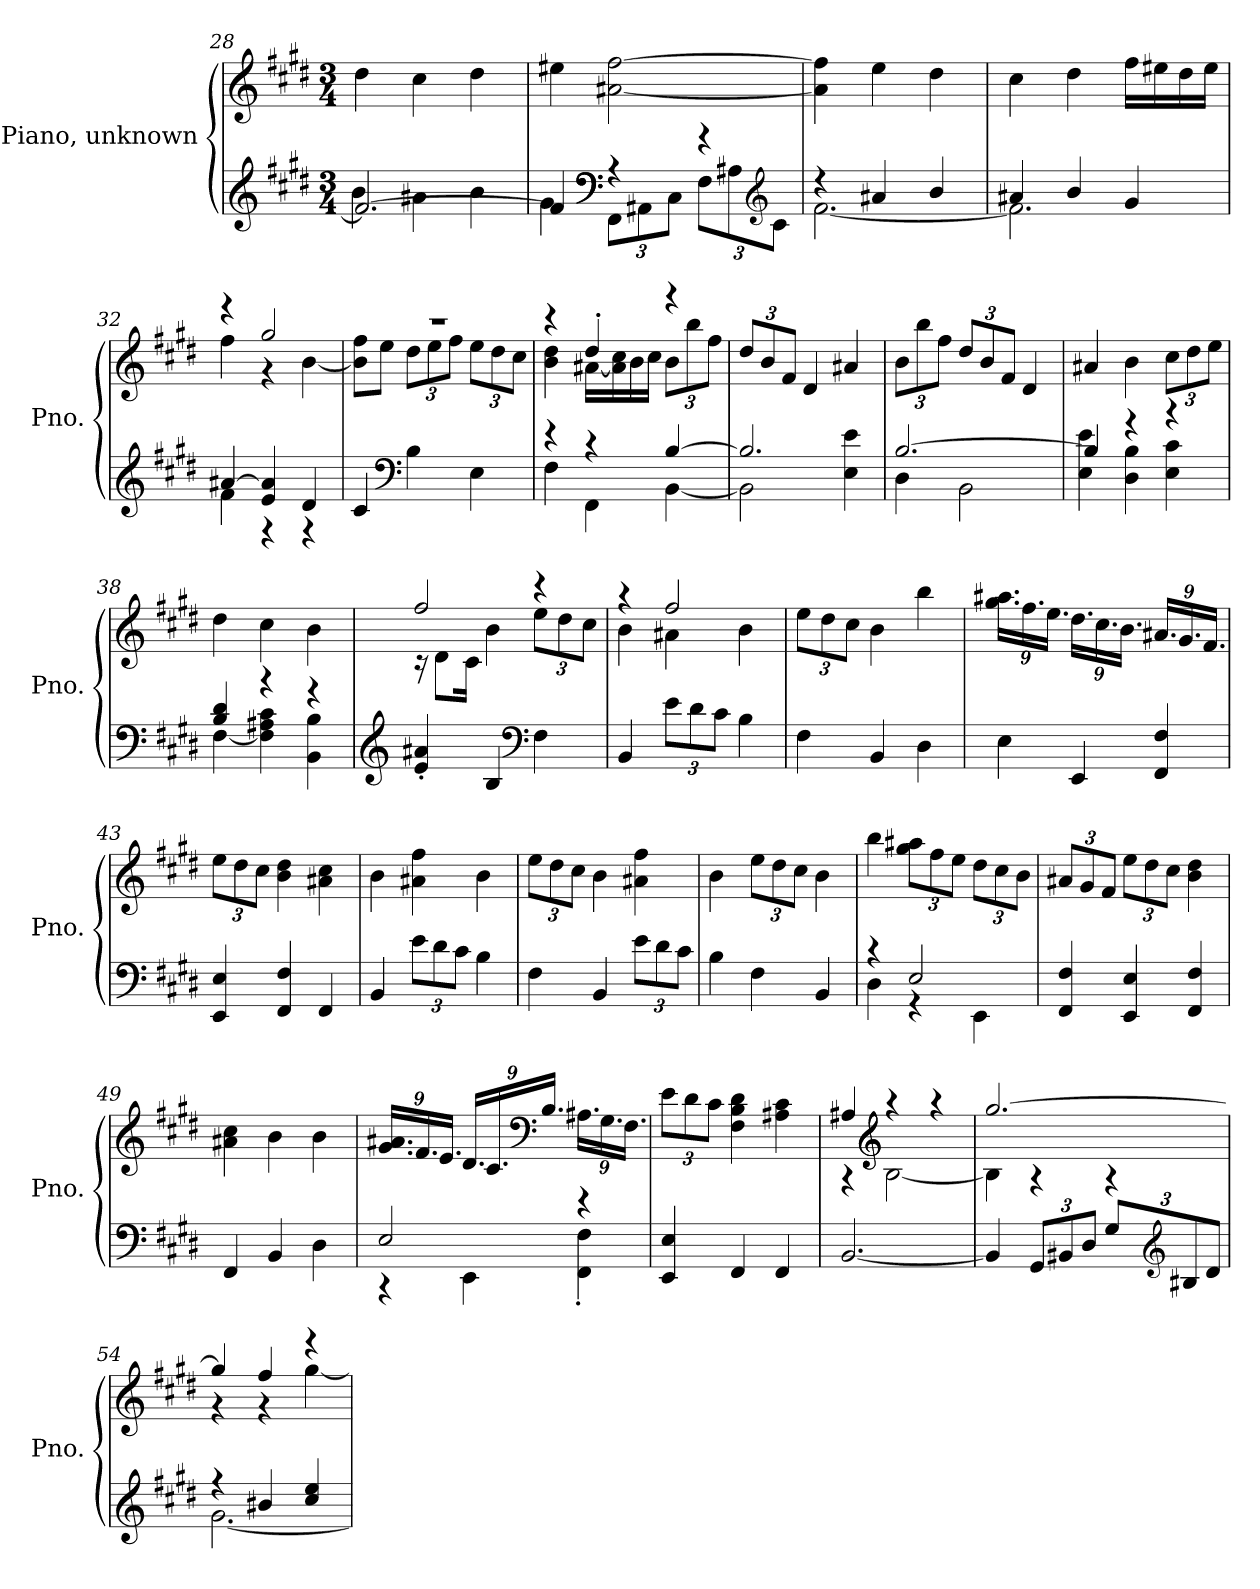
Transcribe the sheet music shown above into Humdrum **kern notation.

**kern	**kern
*part1	*part1
*staff2	*staff1
*I"Piano, unknown	*
*I'Pno.	*
*clefG2	*clefG2
*k[f#c#g#d#]	*k[f#c#g#d#]
*M3/4	*M3/4
=28	=28
*^	*
2.f#/_	4b\	4dd#\
.	4a#X\	4cc#\
.	4b\	4dd#\
!!LO:LB:g=z
=29	=29	=29
4f#/]	4g#\	4ee#X\
*clefF4	*	*
*	*Xbrackettup	*
4r	12FF#\L	[2a#X\ [2ff#\
.	12AA#X\	.
.	12C#\J	.
4r	12F#\L	.
.	12A#X\	.
*clefG2	*	*
.	12c#\J	.
=30	=30	=30
4r	[2.f#\	4a#\] 4ff#\]
4a#X/	.	4ee\
4b/	.	4dd#\
=31	=31	=31
4a#X/	2.f#\]	4cc#\
4b/	.	4dd#\
4g#/	.	16ff#\LL
.	.	16ee#X\
.	.	16dd#\
.	.	16ee#\JJ
=32	=32	=32
*	*	*^
[4a#X/	4f#\	4r	4ff#\
4e/ 4a#/]	4r	2gg#/	4r
4d#/	4r	.	[4b\
*v	*v	*	*
=33	=33	=33
4c#/	2.r	8b\] 8ff#\L
.	.	8ee\J
*clefF4	*	*
*	*	*Xbrackettup
4B\	.	12dd#\L
.	.	12ee\
.	.	12ff#\J
4E\	.	12ee\L
.	.	12dd#\
.	.	12cc#\J
!!LO:PB:g=z	!!
=34	=34	=34
*^	*	*
4r	4F#\	4r	4b\ 4dd#\
4r	4FF#\	4dd#'/	[16a#X\LL
.	.	.	16a#\] 16cc#\
.	.	.	16b\
.	.	.	16cc#\JJ
[4B/	[4BB\	4r	12b\L
.	.	.	12bb\
.	.	.	12ff#\J
*	*	*v	*v
=35	=35	=35
2.B/]	2BB\]	12dd#/L
.	.	12b/
.	.	12f#/J
.	.	4d#/
.	4E\ 4e\	4a#X/
=36	=36	=36
[2.B/	4D#\	12b\L
.	.	12bb\
.	.	12ff#\J
.	2BB\	12dd#/L
.	.	12b/
.	.	12f#/J
.	.	4d#/
=37	=37	=37
4B/]	4E\ 4e\	4a#X/
4r	4D#\ 4B\	4b\
4r	4E\ 4c#\	12cc#\L
.	.	12dd#\
.	.	12ee\J
=38	=38	=38
4B/ 4d#/	[4F#\	4dd#\
4r	4F#\] 4A#X\ 4c#\	4cc#\
4r	4BB\ 4B\	4b\
*v	*v	*
!!LO:LB:g=z
=39	=39
*clefG2	*
*	*^
4e/' 4a#X/'	2ff#/	16r
.	.	8d#\L
.	.	16c#\Jk
4B/	.	4b\
*clefF4	*	*
4F#\	4r	12ee\L
.	.	12dd#\
.	.	12cc#\J
=40	=40	=40
4BB/	4r	4b\
12e\L	2ff#/	4a#X\
12d#\	.	.
12c#\J	.	.
4B\	.	4b\
*	*v	*v
=41	=41
4F#\	12ee\L
.	12dd#\
.	12cc#\J
4BB/	4b\
4D#\	4bb\
=42	=42
4E\	18.gg#\ 18.aa#X\LL
.	18.ff#\
.	18.ee\JJ
4EE/	18.dd#\LL
.	18.cc#\
.	18.b\JJ
4FF#/ 4F#/	18.a#X/LL
.	18.g#/
.	18.f#/JJ
!!LO:LB:g=z
=43	=43
4EE/ 4E/	12ee\L
.	12dd#\
.	12cc#\J
4FF#/ 4F#/	4b\ 4dd#\
4FF#/	4a#X\ 4cc#\
=44	=44
4BB/	4b\
12e\L	4a#X\ 4ff#\
12d#\	.
12c#\J	.
4B\	4b\
=45	=45
4F#\	12ee\L
.	12dd#\
.	12cc#\J
4BB/	4b\
12e\L	4a#X\ 4ff#\
12d#\	.
12c#\J	.
=46	=46
4B\	4b\
4F#\	12ee\L
.	12dd#\
.	12cc#\J
4BB/	4b\
=47	=47
*^	*
4r	4D#\	4bb\
2E/	4r	12gg#\ 12aa#X\L
.	.	12ff#\
.	.	12ee\J
.	4EE\	12dd#\L
.	.	12cc#\
.	.	12b\J
*v	*v	*
!!LO:LB:g=z
=48	=48
4FF#/ 4F#/	12a#X/L
.	12g#/
.	12f#/J
4EE/ 4E/	12ee\L
.	12dd#\
.	12cc#\J
4FF#/ 4F#/	4b\ 4dd#\
=49	=49
4FF#/	4a#X\ 4cc#\
4BB/	4b\
4D#\	4b\
=50	=50
*^	*
2E/	4r	18.g#/ 18.a#X/LL
.	.	18.f#/
.	.	18.e/JJ
.	4EE\	18.d#/LL
.	.	18.c#/
*	*	*clefF4
.	.	18.B/JJ
4r	4FF#\' 4F#\'	18.A#X\LL
.	.	18.G#\
.	.	18.F#\JJ
*v	*v	*
=51	=51
4EE/ 4E/	12e\L
.	12d#\
.	12c#\J
4FF#/	4F#\ 4B\ 4d#\
4FF#/	4A#X\ 4c#\
=52	=52
*	*^
[2.BB/	4A#X/	4r
*	*clefG2	*
.	4r	[2B\
.	4r	.
!!LO:LB:g=z	!!
=53	=53	=53
4BB/]	[2.gg#/	4B\]
12GG#/L	.	4r
12BB#X/	.	.
12D#/J	.	.
12G#/L	.	4r
*clefG2	*	*
12B#X/	.	.
12d#/J	.	.
=54	=54	=54
*^	*	*
4r	[2.g#\	4gg#/]	4r
4b#X/	.	4ff#/	4r
4cc#/ 4ee/	.	4r	[4gg#\
*v	*v	*	*
*	*v	*v
=	=
*-	*-
